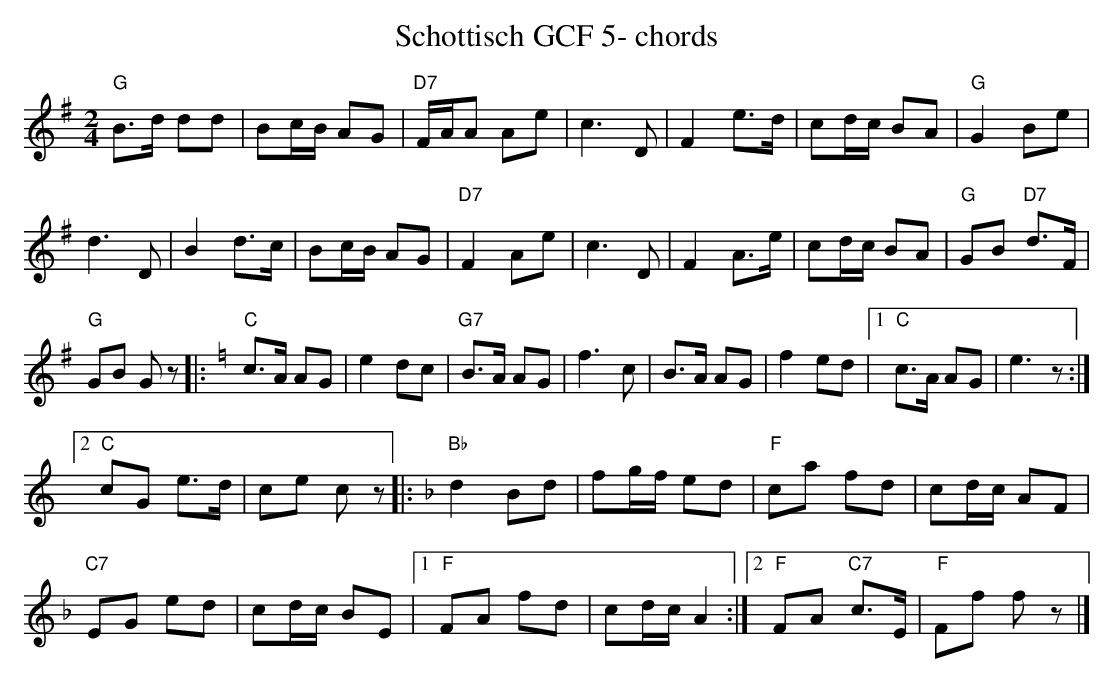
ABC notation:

X:1
T:Schottisch GCF 5- chords
M:2/4
L:1/8
K:Gmaj%%MIDI gchordon
"G"B>d dd | Bc/2B/2 AG | "D7"F/2A/2A Ae | c3D | F2 e>d | cd/2c/2 BA | "G"G2 Be |
d3D | B2d>c | Bc/2B/2 AG | "D7"F2Ae | c3D | F2A>e | cd/2c/2 BA | "G"GB "D7"d>F |
"G"GB Gz |: [K:Cmaj] "C"c>A AG | e2dc | "G7"B>A AG | f3c | B>A AG | f2ed |1 "C"c>A AG | e3z :|2
"C"cG e>d | ce cz |: [K:Fmaj] "Bb"d2Bd | fg/2f/2 ed | "F"ca fd | cd/2c/2 AF |
"C7"EG ed | cd/2c/2 BE |1 "F"FA fd | cd/2c/2A2 :|2 "F"FA "C7"c>E | "F"Ff fz |]
